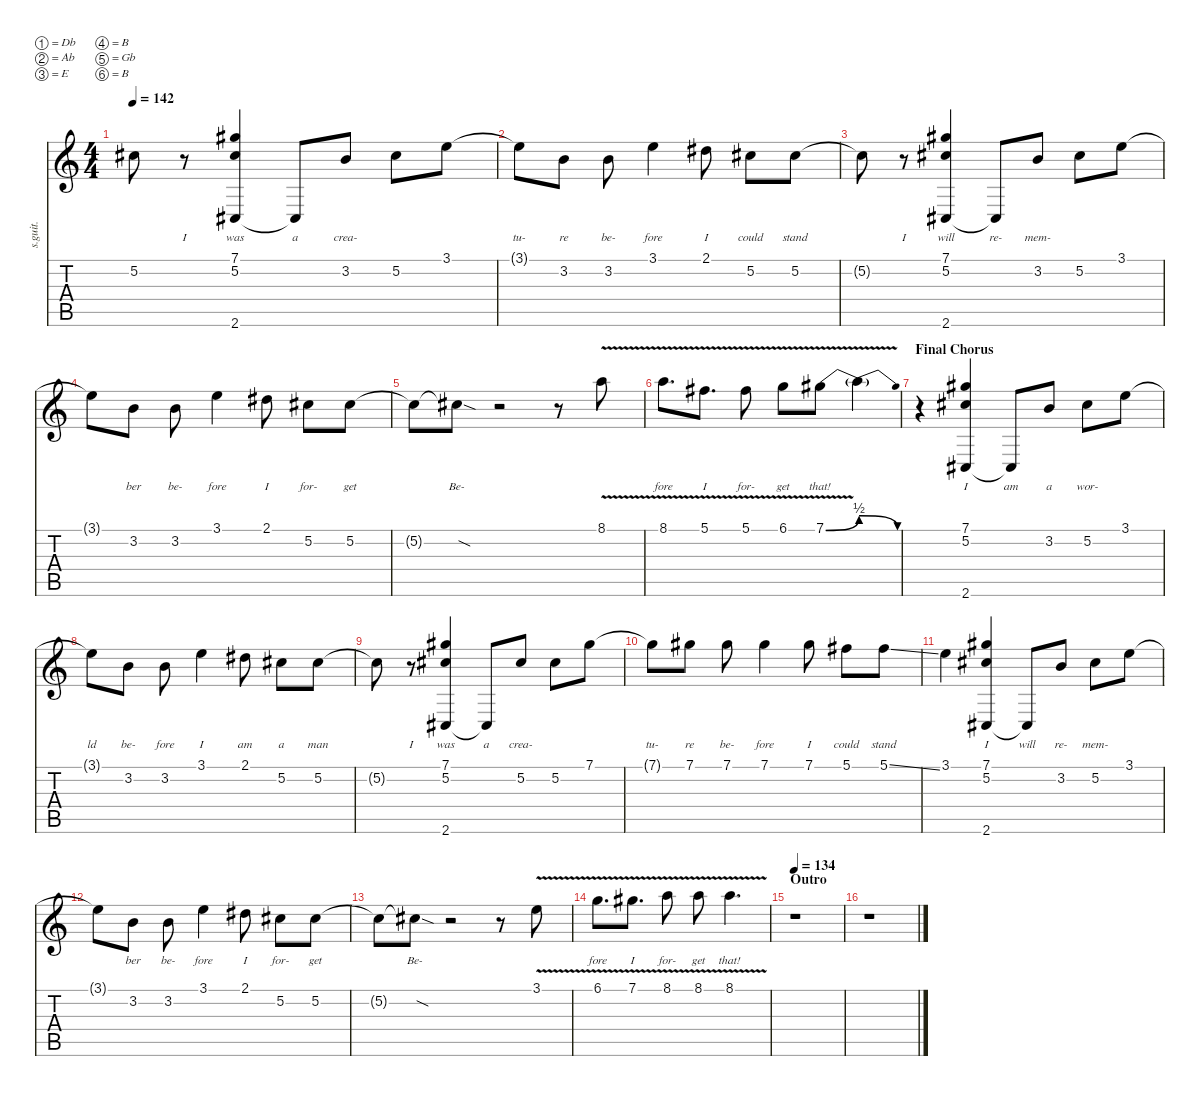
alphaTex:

\defaultSystemsLayout 4
\hideDynamics
\bracketExtendMode nobrackets
\track ("Corey Taylor (Vocals)" "s.guit.") {instrument baritonesax}
\staff {score tabs}
\tuning (Db4 Ab3 E3 B2 Gb2 B1)
\displaytranspose 12
\ts (4 4)
\tempo 142
\clef g2
\ks c
5.2{t acc #}.8{dy f} r.8{lyrics "I"} (7.1{acc #} 5.2{acc #} 2.6{acc #}).4{lyrics "was"} 2.6{t acc #}.8{lyrics "a"} 3.2.8{lyrics "crea-"} 5.2{acc #}.8 3.1.8 |
3.1{t}.8{lyrics "tu-"} 3.2.8{lyrics "re"} 3.2.8{lyrics "be-"} 3.1.4{lyrics "fore"} 2.1{acc #}.8{lyrics "I"} 5.2{acc #}.8{lyrics "could"} 5.2{acc #}.8{lyrics "stand"} |
5.2{t acc #}.8 r.8{lyrics "I"} (7.1{acc #} 5.2{acc #} 2.6{acc #}).4{lyrics "will"} 2.6{t acc #}.8{lyrics "re-"} 3.2.8{lyrics "mem-"} 5.2{acc #}.8 3.1.8 |
3.1{t}.8 3.2.8{lyrics "ber"} 3.2.8{lyrics "be-"} 3.1.4{lyrics "fore"} 2.1{acc #}.8{lyrics "I"} 5.2{acc #}.8{lyrics "for-"} 5.2{acc #}.8{lyrics "get"} |
5.2{t acc #}.8 5.2{sod t acc #}.8{lyrics "Be-"} r.2 r.8 8.1{v}.8 |
8.1{v}.8{d lyrics "fore"} 5.1{v acc #}.8{d lyrics "I"} 5.1{v acc #}.8{lyrics "for-"} 6.1{v}.8{lyrics "get"} 7.1{be (bend 0 0 60 2) v acc #}.8{lyrics "that!"} 7.1{be (release 0 2 60 0) t}.4 |
\section ("" "Final Chorus")
r.4 (7.1{acc #} 5.2{acc #} 2.6{acc #}).4{lyrics "I"} 2.6{t acc #}.8{lyrics "am"} 3.2.8{lyrics "a"} 5.2{acc #}.8{lyrics "wor-"} 3.1.8 |
3.1{t}.8{lyrics "ld"} 3.2.8{lyrics "be-"} 3.2.8{lyrics "fore"} 3.1.4{lyrics "I"} 2.1{acc #}.8{lyrics "am"} 5.2{acc #}.8{lyrics "a"} 5.2{acc #}.8{lyrics "man"} |
5.2{t acc #}.8 r.8{lyrics "I"} (7.1{acc #} 5.2{acc #} 2.6{acc #}).4{lyrics "was"} 2.6{t acc #}.8{lyrics "a"} 5.2{acc #}.8{lyrics "crea-"} 5.2{acc #}.8 7.1{acc #}.8 |
7.1{t acc #}.8{lyrics "tu-"} 7.1{acc #}.8{lyrics "re"} 7.1{acc #}.8{lyrics "be-"} 7.1{acc #}.4{lyrics "fore"} 7.1{acc #}.8{lyrics "I"} 5.1{acc #}.8{lyrics "could"} 5.1{ss acc #}.8{lyrics "stand"} |
3.1.4 (7.1{acc #} 5.2{acc #} 2.6{acc #}).4{lyrics "I"} 2.6{t acc #}.8{lyrics "will"} 3.2.8{lyrics "re-"} 5.2{acc #}.8{lyrics "mem-"} 3.1.8 |
3.1{t}.8 3.2.8{lyrics "ber"} 3.2.8{lyrics "be-"} 3.1.4{lyrics "fore"} 2.1{acc #}.8{lyrics "I"} 5.2{acc #}.8{lyrics "for-"} 5.2{acc #}.8{lyrics "get"} |
5.2{t acc #}.8 5.2{sod t acc #}.8{lyrics "Be-"} r.2 r.8 3.1{v}.8 |
6.1{v}.8{d lyrics "fore"} 7.1{v acc #}.8{d lyrics "I"} 8.1{v}.8{lyrics "for-"} 8.1{v}.8{lyrics "get"} 8.1{v}.4{d lyrics "that!"} |
\section ("" "Outro")
\tempo 134
r.1 |
r.1
